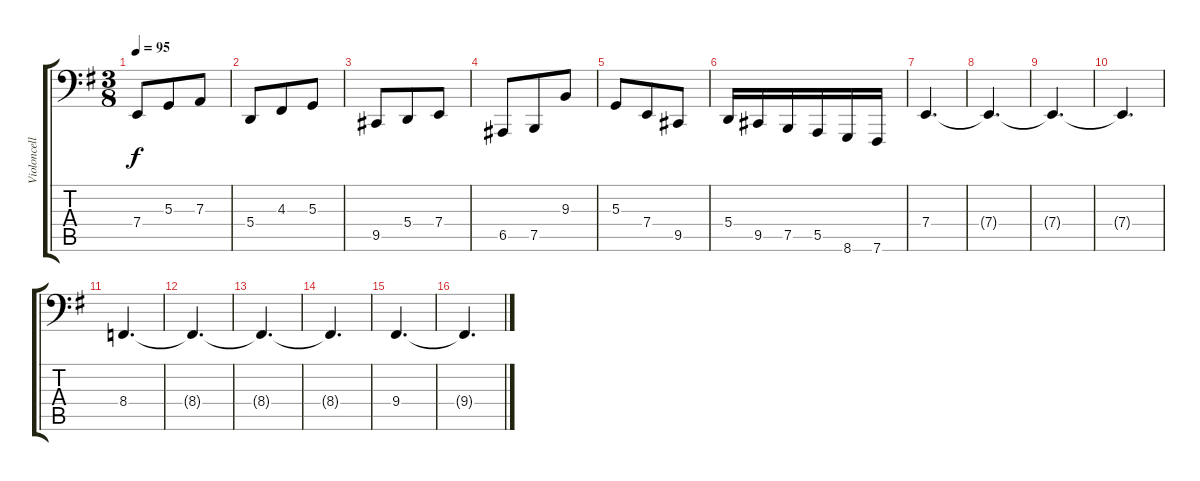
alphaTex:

\track ("Violoncello" "Violoncell") {instrument cello}
\staff {score tabs}
\tuning (C3 G2 D2 A1 E1 B0) {hide}
\ts (3 8)
\tempo 95
\clef f4
\ks g
7.4.8{dy f} 5.3.8 7.3.8 |
5.4.8 4.3.8 5.3.8 |
9.5.8 5.4.8 7.4.8 |
6.5.8 7.5.8 9.3.8 |
5.3.8 7.4.8 9.5.8 |
5.4.16 9.5.16 7.5.16 5.5.16 8.6.16 7.6.16 |
7.4.4{d} |
7.4{t}.4{d} |
7.4{t}.4{d} |
7.4{t}.4{d} |
8.4.4{d} |
8.4{t}.4{d} |
8.4{t}.4{d} |
8.4{t}.4{d} |
9.4.4{d} |
9.4{t}.4{d}
